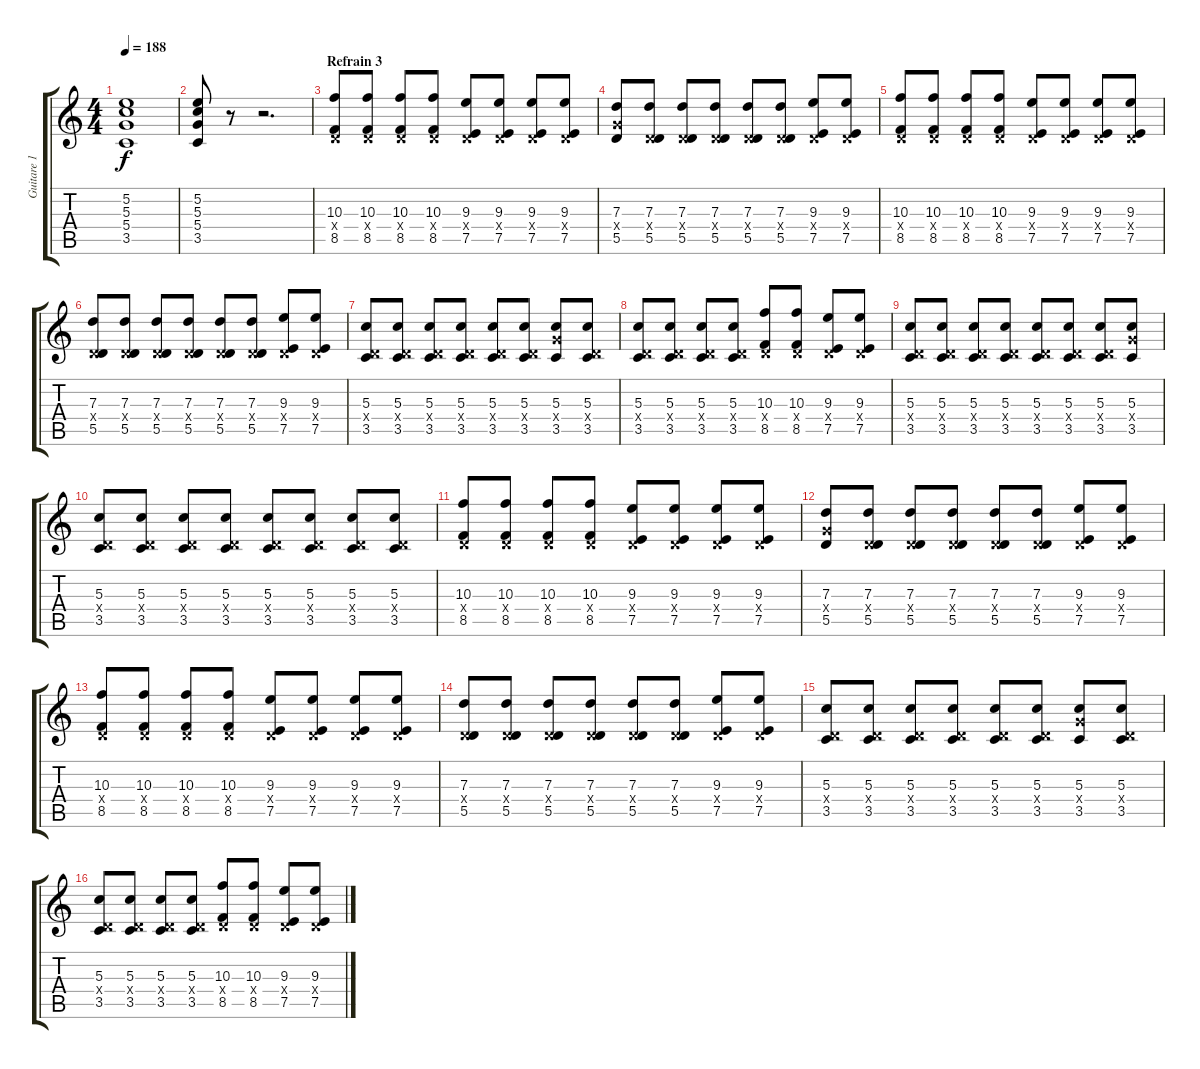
\track ("Guitare 1 - Brian Baker" "Guitare 1 ") {instrument distortionguitar}
\staff {score tabs}
\tuning (E4 B3 G3 D3 A2 E2) {hide}
\ts (4 4)
\tempo 188
\clef g2
\ks c
(5.2{t} 5.3{t} 5.4{t} 3.5{t}).1{dy f} |
(5.2 5.3 5.4 3.5).8 r.8 r.2{d} |
\section ("" "Refrain 3")
(10.3 0.4{x} 8.5).8 (10.3 0.4{x} 8.5).8 (10.3 0.4{x} 8.5).8 (10.3 0.4{x} 8.5).8 (9.3 0.4{x} 7.5).8 (9.3 0.4{x} 7.5).8 (9.3 0.4{x} 7.5).8 (9.3 0.4{x} 7.5).8 |
(7.3 5.4{x} 5.5).8 (7.3 0.4{x} 5.5).8 (7.3 0.4{x} 5.5).8 (7.3 0.4{x} 5.5).8 (7.3 0.4{x} 5.5).8 (7.3 0.4{x} 5.5).8 (9.3 0.4{x} 7.5).8 (9.3 0.4{x} 7.5).8 |
(10.3 0.4{x} 8.5).8 (10.3 0.4{x} 8.5).8 (10.3 0.4{x} 8.5).8 (10.3 0.4{x} 8.5).8 (9.3 0.4{x} 7.5).8 (9.3 0.4{x} 7.5).8 (9.3 0.4{x} 7.5).8 (9.3 0.4{x} 7.5).8 |
(7.3 0.4{x} 5.5).8 (7.3 0.4{x} 5.5).8 (7.3 0.4{x} 5.5).8 (7.3 0.4{x} 5.5).8 (7.3 0.4{x} 5.5).8 (7.3 0.4{x} 5.5).8 (9.3 0.4{x} 7.5).8 (9.3 0.4{x} 7.5).8 |
(5.3 0.4{x} 3.5).8 (5.3 0.4{x} 3.5).8 (5.3 0.4{x} 3.5).8 (5.3 0.4{x} 3.5).8 (5.3 0.4{x} 3.5).8 (5.3 0.4{x} 3.5).8 (5.3 5.4{x} 3.5).8 (5.3 0.4{x} 3.5).8 |
(5.3 0.4{x} 3.5).8 (5.3 0.4{x} 3.5).8 (5.3 0.4{x} 3.5).8 (5.3 0.4{x} 3.5).8 (10.3 0.4{x} 8.5).8 (10.3 0.4{x} 8.5).8 (9.3 0.4{x} 7.5).8 (9.3 0.4{x} 7.5).8 |
(5.3 0.4{x} 3.5).8 (5.3 0.4{x} 3.5).8 (5.3 0.4{x} 3.5).8 (5.3 0.4{x} 3.5).8 (5.3 0.4{x} 3.5).8 (5.3 0.4{x} 3.5).8 (5.3 0.4{x} 3.5).8 (5.3 5.4{x} 3.5).8 |
(5.3 0.4{x} 3.5).8 (5.3 0.4{x} 3.5).8 (5.3 0.4{x} 3.5).8 (5.3 0.4{x} 3.5).8 (5.3 0.4{x} 3.5).8 (5.3 0.4{x} 3.5).8 (5.3 0.4{x} 3.5).8 (5.3 0.4{x} 3.5).8 |
(10.3 0.4{x} 8.5).8 (10.3 0.4{x} 8.5).8 (10.3 0.4{x} 8.5).8 (10.3 0.4{x} 8.5).8 (9.3 0.4{x} 7.5).8 (9.3 0.4{x} 7.5).8 (9.3 0.4{x} 7.5).8 (9.3 0.4{x} 7.5).8 |
(7.3 5.4{x} 5.5).8 (7.3 0.4{x} 5.5).8 (7.3 0.4{x} 5.5).8 (7.3 0.4{x} 5.5).8 (7.3 0.4{x} 5.5).8 (7.3 0.4{x} 5.5).8 (9.3 0.4{x} 7.5).8 (9.3 0.4{x} 7.5).8 |
(10.3 0.4{x} 8.5).8 (10.3 0.4{x} 8.5).8 (10.3 0.4{x} 8.5).8 (10.3 0.4{x} 8.5).8 (9.3 0.4{x} 7.5).8 (9.3 0.4{x} 7.5).8 (9.3 0.4{x} 7.5).8 (9.3 0.4{x} 7.5).8 |
(7.3 0.4{x} 5.5).8 (7.3 0.4{x} 5.5).8 (7.3 0.4{x} 5.5).8 (7.3 0.4{x} 5.5).8 (7.3 0.4{x} 5.5).8 (7.3 0.4{x} 5.5).8 (9.3 0.4{x} 7.5).8 (9.3 0.4{x} 7.5).8 |
(5.3 0.4{x} 3.5).8 (5.3 0.4{x} 3.5).8 (5.3 0.4{x} 3.5).8 (5.3 0.4{x} 3.5).8 (5.3 0.4{x} 3.5).8 (5.3 0.4{x} 3.5).8 (5.3 5.4{x} 3.5).8 (5.3 0.4{x} 3.5).8 |
(5.3 0.4{x} 3.5).8 (5.3 0.4{x} 3.5).8 (5.3 0.4{x} 3.5).8 (5.3 0.4{x} 3.5).8 (10.3 0.4{x} 8.5).8 (10.3 0.4{x} 8.5).8 (9.3 0.4{x} 7.5).8 (9.3 0.4{x} 7.5).8
